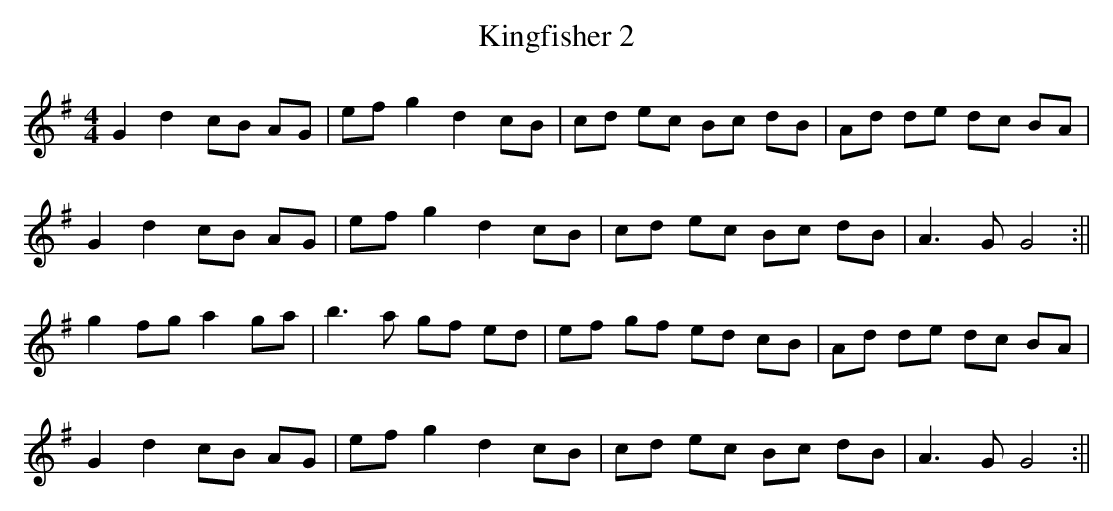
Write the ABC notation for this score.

X:1
T:Kingfisher 2
M:4/4
L:1/8
K:G
G2 d2 cB AG|ef g2 d2 cB|cd ec Bc dB|Ad de dc BA|
G2 d2 cB AG|ef g2 d2 cB|cd ec Bc dB|A3 G G4:||
g2 fg a2 ga|b3 a gf ed|ef gf ed cB|Ad de dc BA|
G2 d2 cB AG|ef g2 d2 cB|cd ec Bc dB|A3 G G4:||
